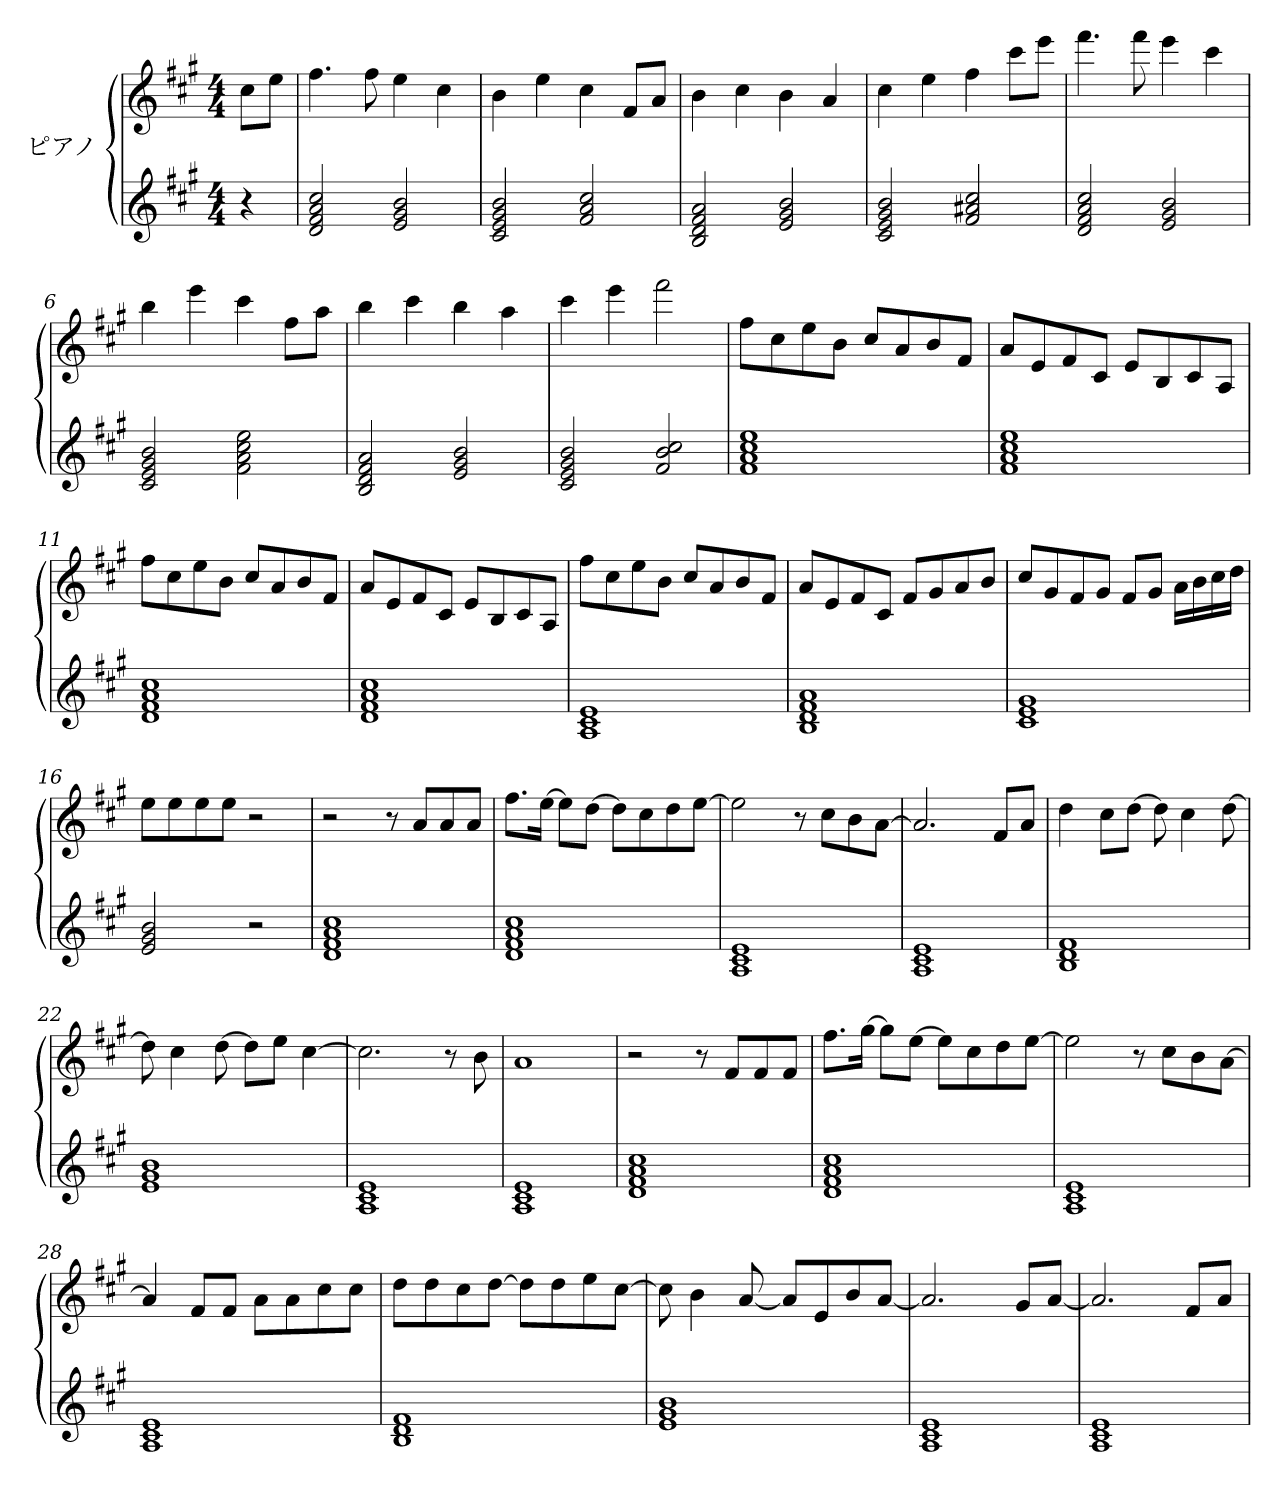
**kern	**kern
*part2	*part1
*staff2	*staff1
*I"ピアノ	*I"ピアノ
*clefG2	*clefG2
*k[f#c#g#]	*k[f#c#g#]
*M4/4	*M4/4
*MM120	*MM120
=	=
4r	8cc#\L
.	8ee\J
=1	=1
2d/ 2f#/ 2a/ 2cc#/	4.ff#\
.	8ff#\
2e/ 2g#/ 2b/	4ee\
.	4cc#\
=2	=2
2c#/ 2e/ 2g#/ 2b/	4b\
.	4ee\
2f#/ 2a/ 2cc#/	4cc#\
.	8f#/L
.	8a/J
=3	=3
2B/ 2d/ 2f#/ 2a/	4b\
.	4cc#\
2e/ 2g#/ 2b/	4b\
.	4a/
=4	=4
2c#/ 2e/ 2g#/ 2b/	4cc#\
.	4ee\
2f#/ 2a#X/ 2cc#/	4ff#\
.	8ccc#\L
.	8eee\J
=5	=5
2d/ 2f#/ 2a/ 2cc#/	4.fff#\
.	8fff#\
2e/ 2g#/ 2b/	4eee\
.	4ccc#\
!!LO:LB:g=z
=6	=6
2c#/ 2e/ 2g#/ 2b/	4bb\
.	4eee\
2f#\ 2a\ 2cc#\ 2ee\	4ccc#\
.	8ff#\L
.	8aa\J
=7	=7
2B/ 2d/ 2f#/ 2a/	4bb\
.	4ccc#\
2e/ 2g#/ 2b/	4bb\
.	4aa\
=8	=8
2c#/ 2e/ 2g#/ 2b/	4ccc#\
.	4eee\
2f#/ 2b/ 2cc#/	2fff#\
=9	=9
1f# 1a 1cc# 1ee	8ff#\L
.	8cc#\
.	8ee\
.	8b\J
.	8cc#/L
.	8a/
.	8b/
.	8f#/J
=10	=10
1f# 1a 1cc# 1ee	8a/L
.	8e/
.	8f#/
.	8c#/J
.	8e/L
.	8B/
.	8c#/
.	8A/J
!!LO:LB:g=z
=11	=11
1d 1f# 1a 1cc#	8ff#\L
.	8cc#\
.	8ee\
.	8b\J
.	8cc#/L
.	8a/
.	8b/
.	8f#/J
=12	=12
1d 1f# 1a 1cc#	8a/L
.	8e/
.	8f#/
.	8c#/J
.	8e/L
.	8B/
.	8c#/
.	8A/J
=13	=13
1A 1c# 1e	8ff#\L
.	8cc#\
.	8ee\
.	8b\J
.	8cc#/L
.	8a/
.	8b/
.	8f#/J
=14	=14
1B 1d 1f# 1a	8a/L
.	8e/
.	8f#/
.	8c#/J
.	8f#/L
.	8g#/
.	8a/
.	8b/J
!!LO:LB:g=z
=15	=15
1c# 1e 1g#	8cc#/L
.	8g#/
.	8f#/
.	8g#/J
.	8f#/L
.	8g#/J
.	16a\LL
.	16b\
.	16cc#\
.	16dd\JJ
=16	=16
2e/ 2g#/ 2b/	8ee\L
.	8ee\
.	8ee\
.	8ee\J
2r	2r
=17	=17
1d 1f# 1a 1cc#	2r
.	8r
.	8a/L
.	8a/
.	8a/J
=18	=18
1d 1f# 1a 1cc#	8.ff#\L
.	[16ee\Jk
.	8ee\L]
.	[8dd\J
.	8dd\L]
.	8cc#\
.	8dd\
.	[8ee\J
!!LO:LB:g=z
=19	=19
1A 1c# 1e	2ee\]
.	8r
.	8cc#\L
.	8b\
.	[8a\J
=20	=20
1A 1c# 1e	2.a/]
.	8f#/L
.	8a/J
=21	=21
1B 1d 1f#	4dd\
.	8cc#\L
.	[8dd\J
.	8dd\]
.	4cc#\
.	[8dd\
=22	=22
1e 1g# 1b	8dd\]
.	4cc#\
.	[8dd\
.	8dd\L]
.	8ee\J
.	[4cc#\
=23	=23
1A 1c# 1e	2.cc#\]
.	8r
.	8b\
=24	=24
1A 1c# 1e	1a
!!LO:PB:g=z
=25	=25
1d 1f# 1a 1cc#	2r
.	8r
.	8f#/L
.	8f#/
.	8f#/J
=26	=26
1d 1f# 1a 1cc#	8.ff#\L
.	[16gg#\Jk
.	8gg#\L]
.	[8ee\J
.	8ee\L]
.	8cc#\
.	8dd\
.	[8ee\J
=27	=27
1A 1c# 1e	2ee\]
.	8r
.	8cc#\L
.	8b\
.	[8a\J
=28	=28
1A 1c# 1e	4a/]
.	8f#/L
.	8f#/J
.	8a\L
.	8a\
.	8cc#\
.	8cc#\J
!!LO:LB:g=z
=29	=29
1B 1d 1f#	8dd\L
.	8dd\
.	8cc#\
.	[8dd\J
.	8dd\L]
.	8dd\
.	8ee\
.	[8cc#\J
=30	=30
1e 1g# 1b	8cc#\]
.	4b\
.	[8a/
.	8a/L]
.	8e/
.	8b/
.	[8a/J
=31	=31
1A 1c# 1e	2.a/]
.	8g#/L
.	[8a/J
=32	=32
1A 1c# 1e	2.a/]
.	8f#/L
.	8a/J
=	=
*-	*-
